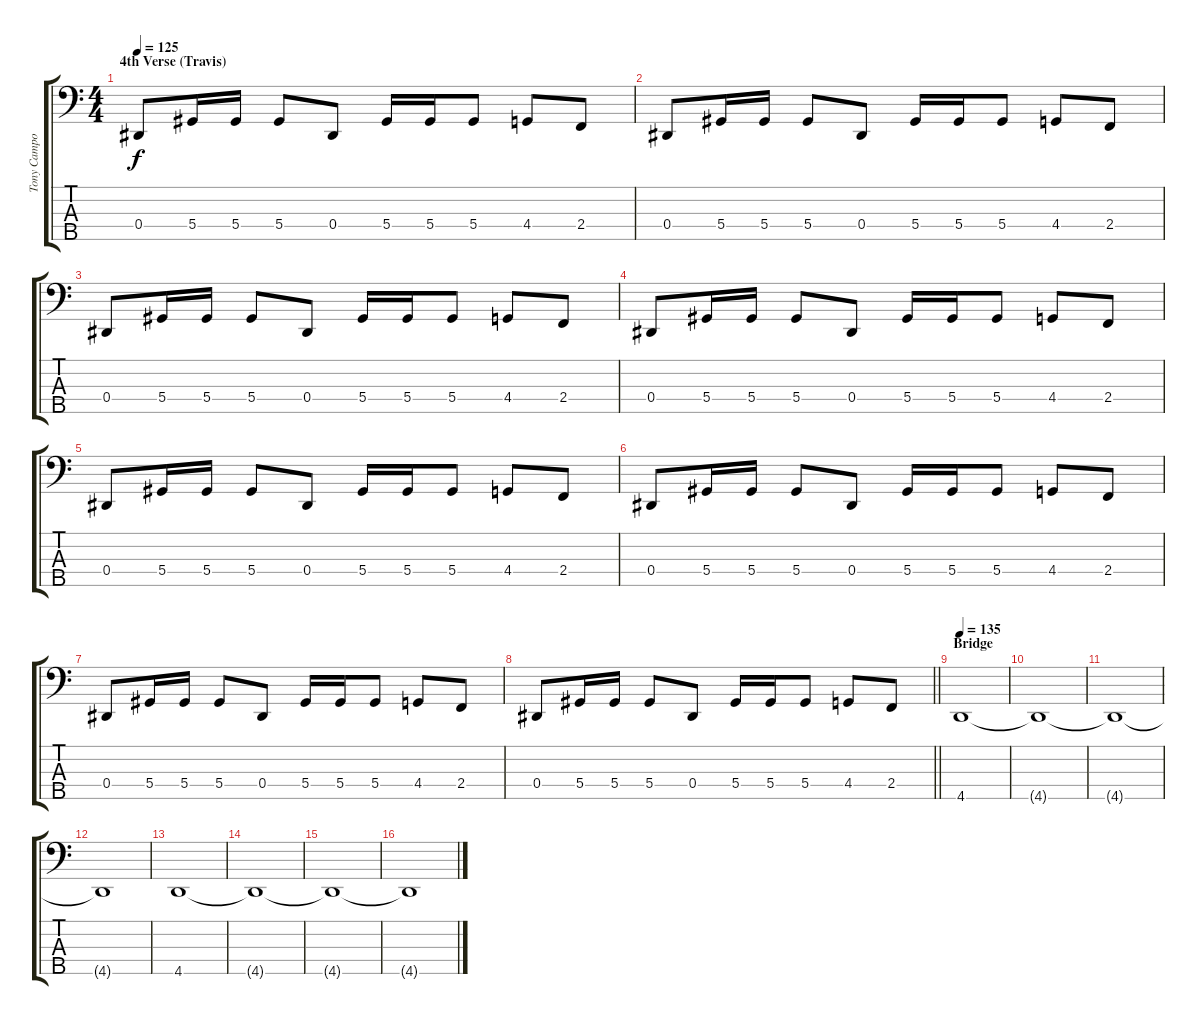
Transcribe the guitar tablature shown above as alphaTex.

\track ("Tony Campos" "Tony Campo") {instrument electricbasspick}
\staff {score tabs}
\tuning (Gb2 Db2 Ab1 Eb1 Bb0) {hide}
\ts (4 4)
\section ("" "4th Verse (Travis)")
\tempo 125
\clef f4
\ks c
0.4.8{dy f} 5.4.16 5.4.16 5.4.8 0.4.8 5.4.16 5.4.16 5.4.8 4.4.8 2.4.8 |
0.4.8 5.4.16 5.4.16 5.4.8 0.4.8 5.4.16 5.4.16 5.4.8 4.4.8 2.4.8 |
0.4.8 5.4.16 5.4.16 5.4.8 0.4.8 5.4.16 5.4.16 5.4.8 4.4.8 2.4.8 |
0.4.8 5.4.16 5.4.16 5.4.8 0.4.8 5.4.16 5.4.16 5.4.8 4.4.8 2.4.8 |
0.4.8 5.4.16 5.4.16 5.4.8 0.4.8 5.4.16 5.4.16 5.4.8 4.4.8 2.4.8 |
0.4.8 5.4.16 5.4.16 5.4.8 0.4.8 5.4.16 5.4.16 5.4.8 4.4.8 2.4.8 |
0.4.8 5.4.16 5.4.16 5.4.8 0.4.8 5.4.16 5.4.16 5.4.8 4.4.8 2.4.8 |
\barLineRight lightlight
0.4.8 5.4.16 5.4.16 5.4.8 0.4.8 5.4.16 5.4.16 5.4.8 4.4.8 2.4.8 |
\section ("" "Bridge")
\tempo 135
4.5.1 |
4.5{t}.1 |
4.5{t}.1 |
4.5{t}.1 |
4.5.1 |
4.5{t}.1 |
4.5{t}.1 |
4.5{t}.1
